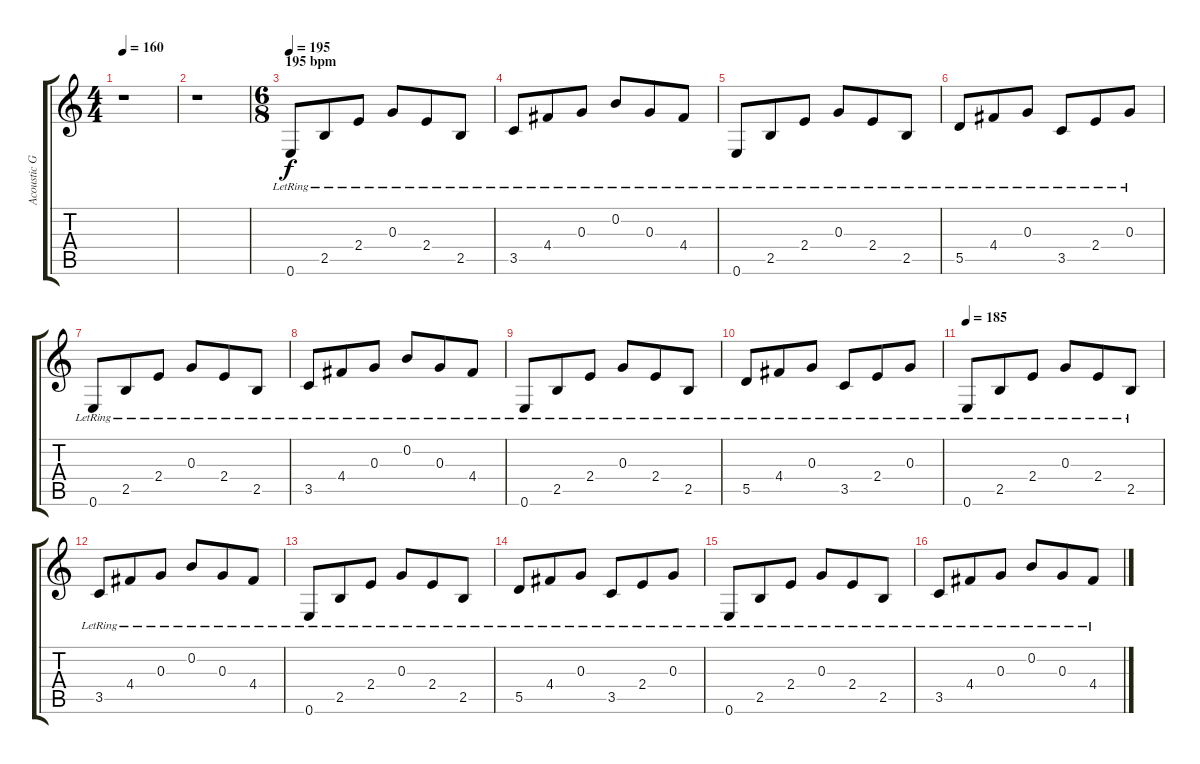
\track ("Acoustic Guitar" "Acoustic G") {instrument acousticguitarnylon}
\staff {score tabs}
\tuning (E4 B3 G3 D3 A2 E2) {hide}
\ts (4 4)
\tempo 160
\clef g2
\ks c
r.1{dy f} |
r.1 |
\ts (6 8)
\section ("" "195 bpm")
\tempo 195
0.6{lr}.8 2.5{lr}.8 2.4{lr}.8 0.3{lr}.8 2.4{lr}.8 2.5{lr}.8 |
3.5{lr}.8 4.4{lr}.8 0.3{lr}.8 0.2{lr}.8 0.3{lr}.8 4.4{lr}.8 |
0.6{lr}.8 2.5{lr}.8 2.4{lr}.8 0.3{lr}.8 2.4{lr}.8 2.5{lr}.8 |
5.5{lr}.8 4.4{lr}.8 0.3{lr}.8 3.5{lr}.8 2.4{lr}.8 0.3{lr}.8 |
0.6{lr}.8 2.5{lr}.8 2.4{lr}.8 0.3{lr}.8 2.4{lr}.8 2.5{lr}.8 |
3.5{lr}.8 4.4{lr}.8 0.3{lr}.8 0.2{lr}.8 0.3{lr}.8 4.4{lr}.8 |
0.6{lr}.8 2.5{lr}.8 2.4{lr}.8 0.3{lr}.8 2.4{lr}.8 2.5{lr}.8 |
5.5{lr}.8 4.4{lr}.8 0.3{lr}.8 3.5{lr}.8 2.4{lr}.8 0.3{lr}.8 |
\tempo 185
0.6{lr}.8 2.5{lr}.8 2.4{lr}.8 0.3{lr}.8 2.4{lr}.8 2.5{lr}.8 |
3.5{lr}.8 4.4{lr}.8 0.3{lr}.8 0.2{lr}.8 0.3{lr}.8 4.4{lr}.8 |
0.6{lr}.8 2.5{lr}.8 2.4{lr}.8 0.3{lr}.8 2.4{lr}.8 2.5{lr}.8 |
5.5{lr}.8 4.4{lr}.8 0.3{lr}.8 3.5{lr}.8 2.4{lr}.8 0.3{lr}.8 |
0.6{lr}.8 2.5{lr}.8 2.4{lr}.8 0.3{lr}.8 2.4{lr}.8 2.5{lr}.8 |
3.5{lr}.8 4.4{lr}.8 0.3{lr}.8 0.2{lr}.8 0.3{lr}.8 4.4{lr}.8
